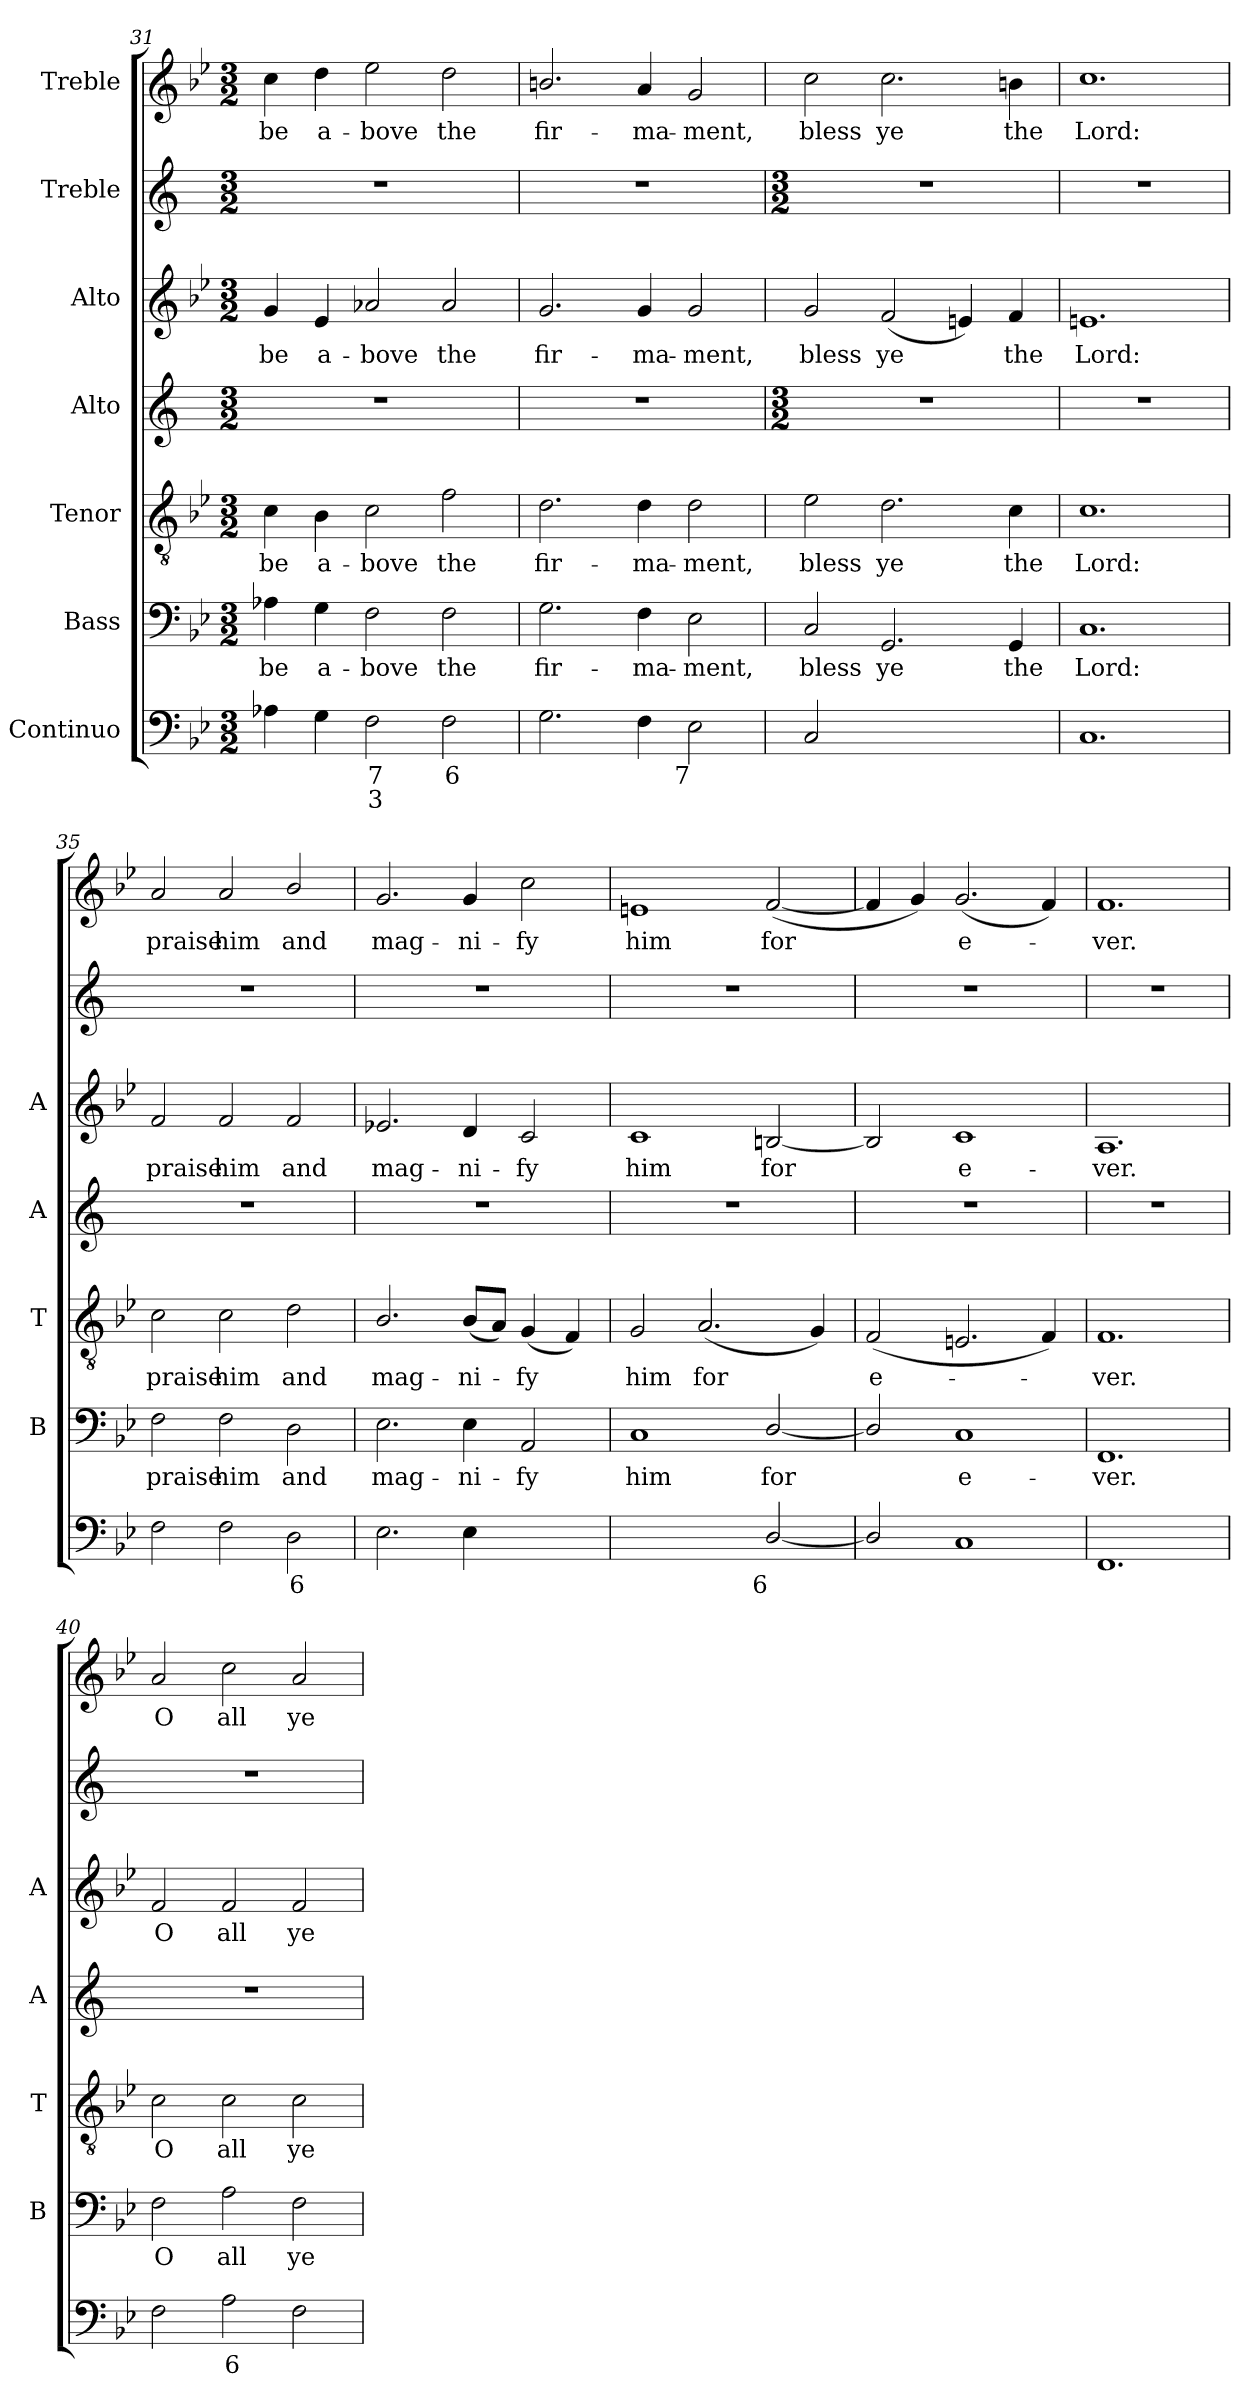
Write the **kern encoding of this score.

**kern	**text	**text	**kern	**text	**kern	**text	**kern	**kern	**text	**kern	**kern	**text
*part7	*part7	*part7	*part6	*part6	*part5	*part5	*part4	*part3	*part3	*part2	*part1	*part1
*staff7	*staff7	*staff7	*staff6	*staff6	*staff5	*staff5	*staff4	*staff3	*staff3	*staff2	*staff1	*staff1
*I"Continuo	*	*	*I"Bass	*	*I"Tenor	*	*I"Alto	*I"Alto	*	*I"Treble	*I"Treble	*
*	*	*	*I'B	*	*I'T	*	*I'A	*I'A	*	*	*	*
*clefF4	*	*	*clefF4	*	*clefGv2	*	*clefG2	*clefG2	*	*clefG2	*clefG2	*
*k[b-e-]	*	*	*k[b-e-]	*	*k[b-e-]	*	*k[]	*k[b-e-]	*	*k[]	*k[b-e-]	*
*B-:	*	*	*B-:	*	*B-:	*	*	*B-:	*	*	*B-:	*
*M3/2	*	*	*M3/2	*	*M3/2	*	*M3/2	*M3/2	*	*M3/2	*M3/2	*
=31	=31	=31	=31	=31	=31	=31	=31	=31	=31	=31	=31	=31
!	!	!	!	!LO:LY:b	!	!LO:LY:b	!	!	!LO:LY:b	!	!	!LO:LY:b
4A-X\	.	.	4A-X\	be	4c\	be	1.r	4g/	be	1.r	4cc\	be
!	!	!	!	!LO:LY:b	!	!LO:LY:b	!	!	!LO:LY:b	!	!	!LO:LY:b
4G\	.	.	4G\	a-	4B-\	a-	.	4e-/	a-	.	4dd\	a-
!	!LO:LY:b	!LO:LY:b	!	!LO:LY:b	!	!LO:LY:b	!	!	!LO:LY:b	!	!	!LO:LY:b
2F\	7	3	2F\	-bove	2c\	-bove	.	2a-X/	-bove	.	2ee-\	-bove
!	!LO:LY:b	!	!	!LO:LY:b	!	!LO:LY:b	!	!	!LO:LY:b	!	!	!LO:LY:b
2F\	6	.	2F\	the	2f\	the	.	2a-/	the	.	2dd\	the
=32	=32	=32	=32	=32	=32	=32	=32	=32	=32	=32	=32	=32
!	!	!	!	!LO:LY:b	!	!LO:LY:b	!	!	!LO:LY:b	!	!	!LO:LY:b
2.G\	.	.	2.G\	fir-	2.d\	fir-	1.r	2.g/	fir-	1.r	2.bn/	fir-
!	!	!	!	!LO:LY:b	!	!LO:LY:b	!	!	!LO:LY:b	!	!	!LO:LY:b
4F\	.	.	4F\	-ma-	4d\	-ma-	.	4g/	-ma-	.	4a/	-ma-
!	!LO:LY:b	!	!	!LO:LY:b	!	!LO:LY:b	!	!	!LO:LY:b	!	!	!LO:LY:b
2E-\	7	.	2E-\	-ment,	2d\	-ment,	.	2g/	-ment,	.	2g/	-ment,
!!LO:PB:g=z
=33	=33	=33	=33	=33	=33	=33	=33	=33	=33	=33	=33	=33
*	*	*	*	*	*	*	*M3/2	*	*	*M3/2	*	*
!	!	!	!	!LO:LY:b	!	!LO:LY:b	!	!	!LO:LY:b	!	!	!LO:LY:b
2C/	.	.	2C/	bless	2e-\	bless	1.r	2g/	bless	1.r	2cc\	bless
!	!LO:LY:b	!LO:LY:b	!	!LO:LY:b	!	!LO:LY:b	!	!	!LO:LY:b	!	!	!LO:LY:b
[2GG/yy	4	7	2.GG/	ye	2.d\	ye	.	(<2f/	ye	.	2.cc\	ye
!	!LO:LY:b	!	!	!	!	!	!	!	!	!	!	!
2GG/yy]	3	.	.	.	.	.	.	4en/)	.	.	.	.
!	!	!	!	!LO:LY:b	!	!LO:LY:b	!	!	!LO:LY:b	!	!	!LO:LY:b
.	.	.	4GG/	the	4c\	the	.	4f/	the	.	4bn\	the
=34	=34	=34	=34	=34	=34	=34	=34	=34	=34	=34	=34	=34
!	!	!	!	!LO:LY:b	!	!LO:LY:b	!	!	!LO:LY:b	!	!	!LO:LY:b
1.C	.	.	1.C	Lord:	1.c	Lord:	1.r	1.en	Lord:	1.r	1.cc	Lord:
=35	=35	=35	=35	=35	=35	=35	=35	=35	=35	=35	=35	=35
!	!	!	!	!LO:LY:b	!	!LO:LY:b	!	!	!LO:LY:b	!	!	!LO:LY:b
2F\	.	.	2F\	praise	2c\	praise	1.r	2f/	praise	1.r	2a/	praise
!	!	!	!	!LO:LY:b	!	!LO:LY:b	!	!	!LO:LY:b	!	!	!LO:LY:b
2F\	.	.	2F\	him	2c\	him	.	2f/	him	.	2a/	him
!	!LO:LY:b	!	!	!LO:LY:b	!	!LO:LY:b	!	!	!LO:LY:b	!	!	!LO:LY:b
2D\	6	.	2D\	and	2d\	and	.	2f/	and	.	2b-/	and
=36	=36	=36	=36	=36	=36	=36	=36	=36	=36	=36	=36	=36
!	!	!	!	!LO:LY:b	!	!LO:LY:b	!	!	!LO:LY:b	!	!	!LO:LY:b
2.E-\	.	.	2.E-\	mag-	2.B-/	mag-	1.r	2.e-X/	mag-	1.r	2.g/	mag-
!	!	!	!	!LO:LY:b	!	!LO:LY:b	!	!	!LO:LY:b	!	!	!LO:LY:b
4E-\	.	.	4E-\	-ni-	(<8B-/L	-ni-	.	4d/	-ni-	.	4g/	-ni-
.	.	.	.	.	8A/J)	.	.	.	.	.	.	.
!	!LO:LY:b	!	!	!LO:LY:b	!	!LO:LY:b	!	!	!LO:LY:b	!	!	!LO:LY:b
[4AA/yy	7	.	2AA/	-fy	(<4G/	fy	.	2c/	-fy	.	2cc\	-fy
!	!LO:LY:b	!	!	!	!	!	!	!	!	!	!	!
4AA/yy]	6	.	.	.	4F/)	.	.	.	.	.	.	.
=37	=37	=37	=37	=37	=37	=37	=37	=37	=37	=37	=37	=37
!	!LO:LY:b	!LO:LY:b	!	!LO:LY:b	!	!LO:LY:b	!	!	!LO:LY:b	!	!	!LO:LY:b
[2C/yy	3	5	1C	him	2G/	him	1.r	1c	him	1.r	1en	him
!	!	!LO:LY:b	!	!	!	!LO:LY:b	!	!	!	!	!	!
2C/yy]	.	6	.	.	(<2.A/	for	.	.	.	.	.	.
!	!LO:LY:b	!	!	!LO:LY:b	!	!	!	!	!LO:LY:b	!	!	!LO:LY:b
[2D/	6	.	[2D/	for	.	.	.	[2Bn/	for	.	(<[2f/	for
.	.	.	.	.	4G/)	.	.	.	.	.	.	.
=38	=38	=38	=38	=38	=38	=38	=38	=38	=38	=38	=38	=38
!	!	!	!	!	!	!LO:LY:b	!	!	!	!	!	!
2D/]	.	.	2D/]	.	(<2F/	e-	1.r	2B/]	.	1.r	4f/]	.
.	.	.	.	.	.	.	.	.	.	.	4g/)	.
!	!	!	!	!LO:LY:b	!	!	!	!	!LO:LY:b	!	!	!LO:LY:b
1C	.	.	1C	e-	2.En/	.	.	1c	e-	.	(<2.g/	e-
.	.	.	.	.	4F/)	.	.	.	.	.	4f/)	.
=39	=39	=39	=39	=39	=39	=39	=39	=39	=39	=39	=39	=39
!	!	!	!	!LO:LY:b	!	!LO:LY:b	!	!	!LO:LY:b	!	!	!LO:LY:b
1.FF	.	.	1.FF	-ver.	1.F	ver.	1.r	1.A	-ver.	1.r	1.f	ver.
=40	=40	=40	=40	=40	=40	=40	=40	=40	=40	=40	=40	=40
!	!	!	!	!LO:LY:b	!	!LO:LY:b	!	!	!LO:LY:b	!	!	!LO:LY:b
2F\	.	.	2F\	O	2c\	O	1.r	2f/	O	1.r	2a/	O
!	!LO:LY:b	!	!	!LO:LY:b	!	!LO:LY:b	!	!	!LO:LY:b	!	!	!LO:LY:b
2A\	6	.	2A\	all	2c\	all	.	2f/	all	.	2cc\	all
!	!	!	!	!LO:LY:b	!	!LO:LY:b	!	!	!LO:LY:b	!	!	!LO:LY:b
2F\	.	.	2F\	ye	2c\	ye	.	2f/	ye	.	2a/	ye
=	=	=	=	=	=	=	=	=	=	=	=	=
*-	*-	*-	*-	*-	*-	*-	*-	*-	*-	*-	*-	*-
